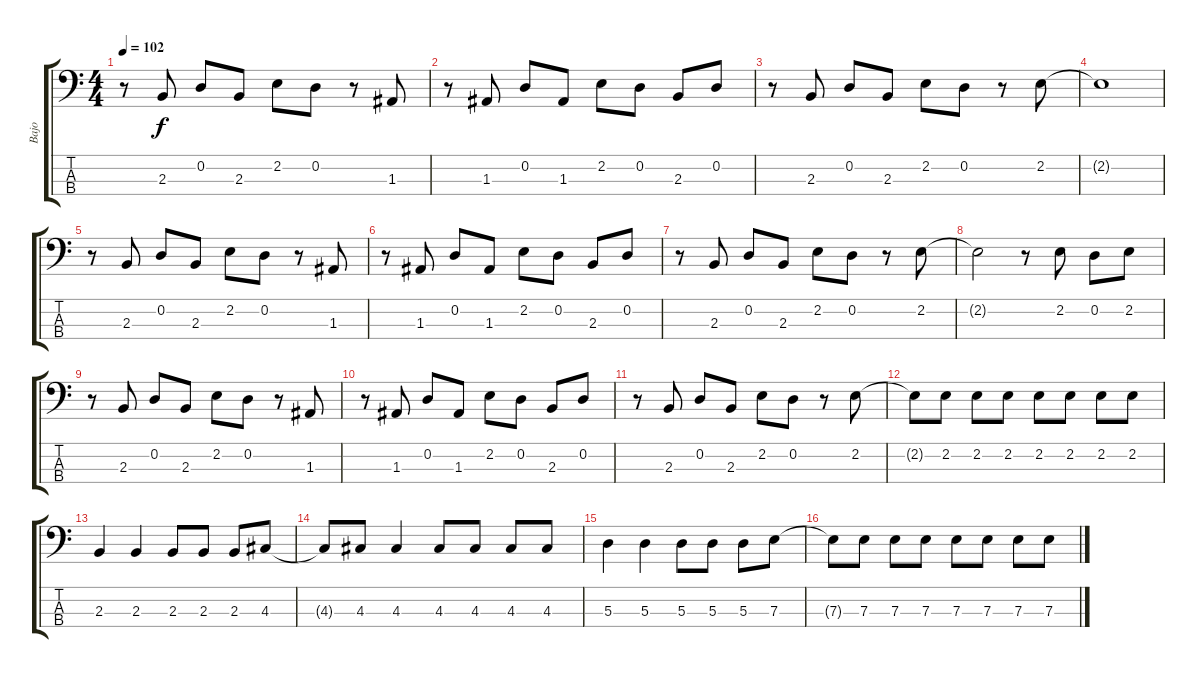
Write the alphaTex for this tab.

\track ("Bajo" "Bajo") {instrument electricbassfinger}
\staff {score tabs}
\tuning (G2 D2 A1 E1) {hide}
\ts (4 4)
\tempo 102
\clef f4
\ks c
r.8{dy f} 2.3.8 0.2.8 2.3.8 2.2.8 0.2.8 r.8 1.3.8 |
r.8 1.3.8 0.2.8 1.3.8 2.2.8 0.2.8 2.3.8 0.2.8 |
r.8 2.3.8 0.2.8 2.3.8 2.2.8 0.2.8 r.8 2.2.8 |
2.2{t}.1 |
r.8 2.3.8 0.2.8 2.3.8 2.2.8 0.2.8 r.8 1.3.8 |
r.8 1.3.8 0.2.8 1.3.8 2.2.8 0.2.8 2.3.8 0.2.8 |
r.8 2.3.8 0.2.8 2.3.8 2.2.8 0.2.8 r.8 2.2.8 |
2.2{t}.2 r.8 2.2.8 0.2.8 2.2.8 |
r.8 2.3.8 0.2.8 2.3.8 2.2.8 0.2.8 r.8 1.3.8 |
r.8 1.3.8 0.2.8 1.3.8 2.2.8 0.2.8 2.3.8 0.2.8 |
r.8 2.3.8 0.2.8 2.3.8 2.2.8 0.2.8 r.8 2.2.8{volume 6} |
2.2{t}.8{volume 13} 2.2.8 2.2.8 2.2.8 2.2.8 2.2.8 2.2.8 2.2.8 |
2.3.4 2.3.4 2.3.8 2.3.8 2.3.8 4.3.8 |
4.3{t}.8 4.3.8 4.3.4 4.3.8 4.3.8 4.3.8 4.3.8 |
5.3.4 5.3.4 5.3.8 5.3.8 5.3.8 7.3.8 |
7.3{t}.8 7.3.8 7.3.8 7.3.8 7.3.8 7.3.8 7.3.8 7.3.8
